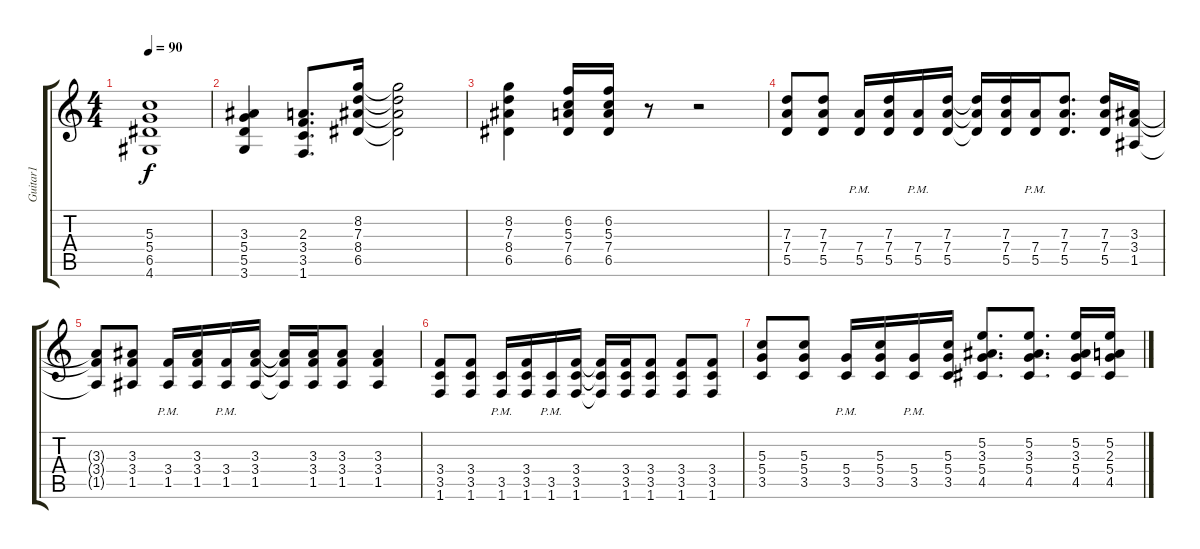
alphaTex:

\track ("Guitar1" "Guitar1") {instrument distortionguitar}
\staff {score tabs}
\tuning (E4 B3 G3 D3 A2 E2) {hide}
\ts (4 4)
\tempo 90
\clef g2
\ks c
(5.3 5.4 6.5 4.6).1{dy f} |
(3.3 5.4 5.5 3.6).4 (2.3 3.4 3.5 1.6).8{d} (8.2 7.3 8.4 6.5).16 (8.2{t} 7.3{t} 8.4{t} 6.5{t}).2 |
(8.2 7.3 8.4 6.5).4 (6.2 5.3 7.4 6.5).16 (6.2 5.3 7.4 6.5).16 r.8 r.2 |
(7.3 7.4 5.5).8 (7.3 7.4 5.5).8 (7.4{pm} 5.5).16 (7.3 7.4 5.5).16 (7.4{pm} 5.5).16 (7.3 7.4 5.5).16 (7.3{t} 7.4{t} 5.5{t}).16 (7.3 7.4 5.5).16 (7.4{pm} 5.5).16 (7.3 7.4 5.5).8{d} (7.3 7.4 5.5).16 (3.3 3.4 1.5).16 |
(3.3{t} 3.4{t} 1.5{t}).8 (3.3 3.4 1.5).8 (3.4 1.5{pm}).16 (3.3 3.4 1.5).16 (3.4 1.5{pm}).16 (3.3 3.4 1.5).16 (3.3{t} 3.4{t} 1.5{t}).16 (3.3 3.4 1.5).16 (3.3 3.4 1.5).8 (3.3 3.4 1.5).4 |
(3.4 3.5 1.6).8 (3.4 3.5 1.6).8 (3.5{pm} 1.6).16 (3.4 3.5 1.6).16 (3.5{pm} 1.6).16 (3.4 3.5 1.6).16 (3.4{t} 3.5{t} 1.6{t}).16 (3.4 3.5 1.6).16 (3.4 3.5 1.6).8 (3.4 3.5 1.6).8 (3.4 3.5 1.6).8 |
(5.3 5.4 3.5).8 (5.3 5.4 3.5).8 (5.4{pm} 3.5).16 (5.3 5.4 3.5).16 (5.4 3.5{pm}).16 (5.3 5.4 3.5).16 (5.2 3.3 5.4 4.5).8{d} (5.2 3.3 5.4 4.5).8{d} (5.2 3.3 5.4 4.5).16 (5.2 2.3 5.4 4.5).16
